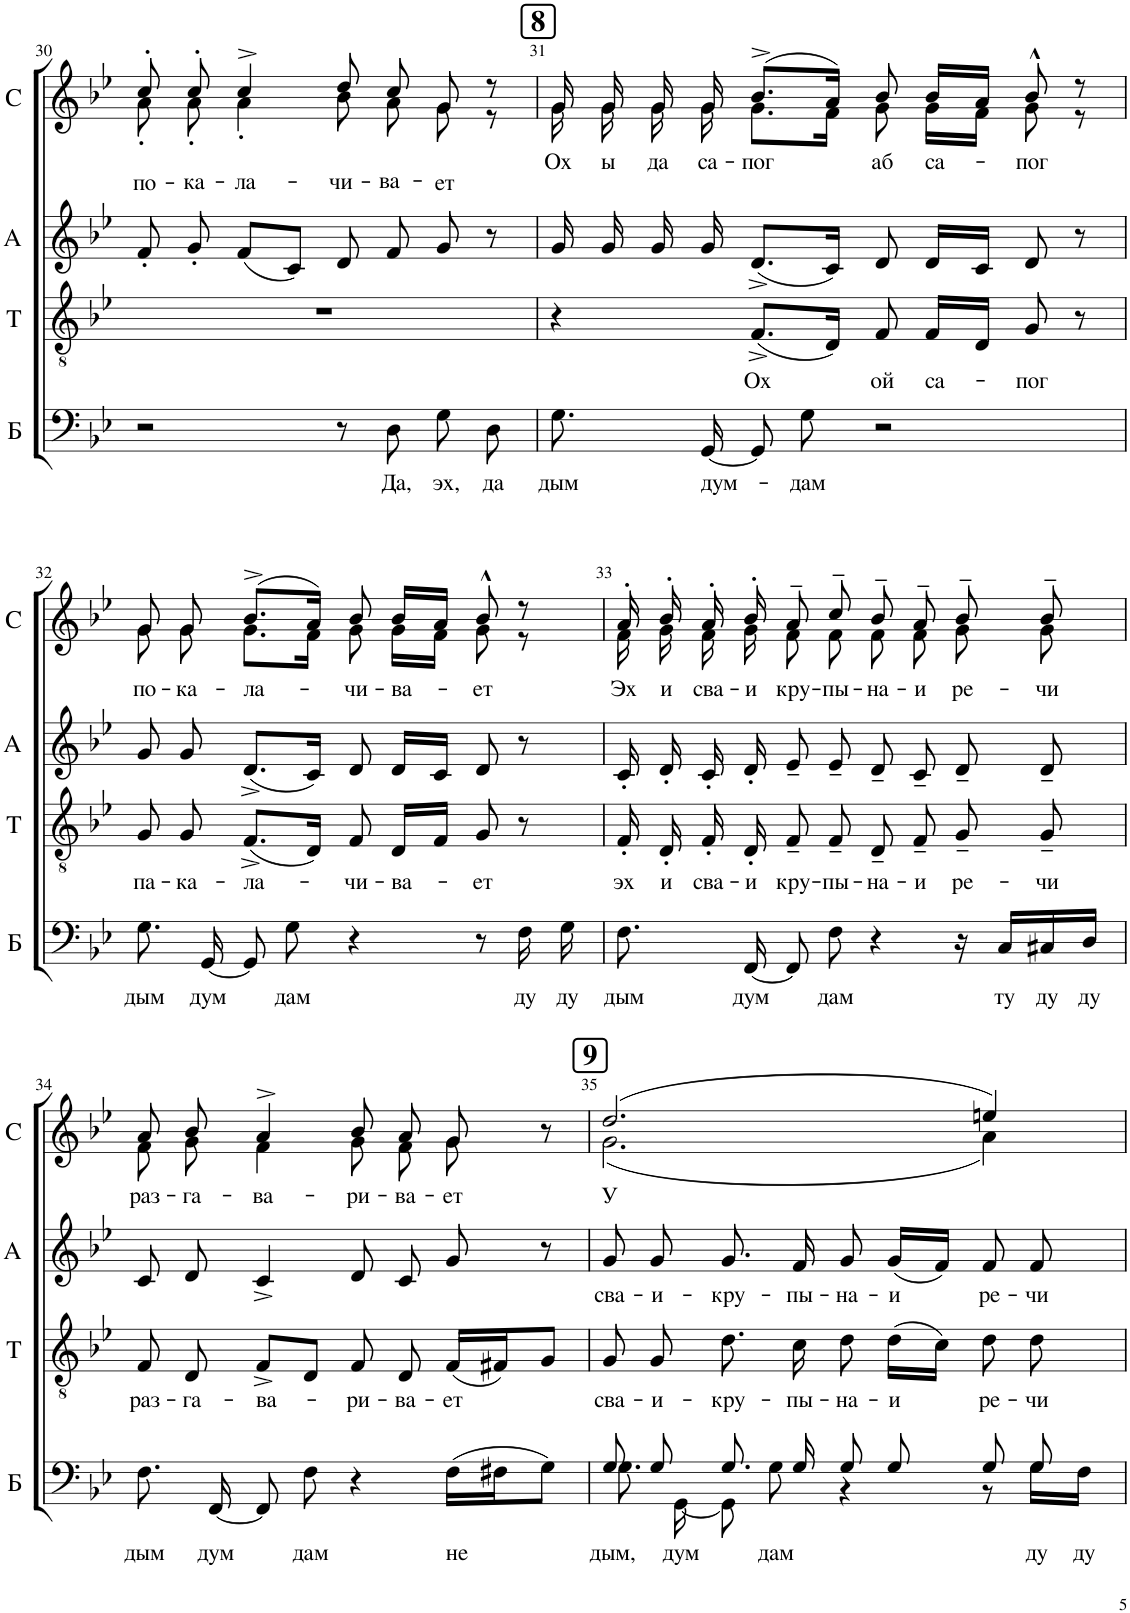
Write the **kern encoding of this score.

**kern	**text	**kern	**text	**kern	**kern	**text
*part4	*part4	*part3	*part3	*part2	*part1	*part1
*staff4	*staff4	*staff3	*staff3	*staff2	*staff1	*staff1
*I"Бас	*	*I"Тенор	*	*I"Альт	*I"Сопрано	*
*clefF4	*	*clefGv2	*	*clefG2	*clefG2	*
*k[b-e-]	*	*k[b-e-]	*	*k[b-e-]	*k[b-e-]	*
*M4/4	*	*M4/4	*	*M4/4	*M4/4	*
*met(c)	*	*met(c)	*	*met(c)	*met(c)	*
=29	=29	=29	=29	=29	=29	=29
*	*	*	*	*	*^	*
!	!	!	!	!	!	!	!LO:LY:b
1r	.	1r	.	16f/	16cc/	16a\	Ох,
!	!	!	!	!	!	!	!LO:LY:b
.	.	.	.	16f/	16cc/	16a\	и
!	!	!	!	!	!	!	!LO:LY:b
.	.	.	.	16f/	16cc/	16a\	он
!	!	!	!	!	!	!	!LO:LY:b
.	.	.	.	16f/	16cc/	16a\	са-
!	!	!	!	!	!	!	!LO:LY:b
.	.	.	.	4f/	(8cc^/L	(8a\L	-пог
.	.	.	.	.	8ee-/J)	8cc\J)	.
!	!	!	!	!	!	!	!LO:LY:b
.	.	.	.	8f'/	8dd'/	8b-'\	аб
!	!	!	!	!	!	!	!LO:LY:b
.	.	.	.	8f'/	8cc'/	8a'\	са-
!	!	!	!	!	!	!	!LO:LY:b
.	.	.	.	8g'/	8dd'/	8b-'\	-пог
.	.	.	.	8r	8r	8r	.
!!LO:PB:g=z	!!
=30	=30	=30	=30	=30	=30	=30	=30
!	!	!	!	!	!	!	!LO:LY:b
2r	.	1r	.	8f'/	8cc'/	8a'\	по-
!	!	!	!	!	!	!	!LO:LY:b
.	.	.	.	8g'/	8cc'/	8a'\	-ка-
!	!	!	!	!	!	!	!LO:LY:b
.	.	.	.	(8f/L	4cc^/	4a'\	-ла-
.	.	.	.	8c/J)	.	.	.
!	!	!	!	!	!	!	!LO:LY:b
8r	.	.	.	8d/	8dd/	8b-\	-чи-
!	!LO:LY:b	!	!	!	!	!	!LO:LY:b
8D\	Да,	.	.	8f/	8cc/	8a\	-ва-
!	!LO:LY:b	!	!	!	!	!	!LO:LY:b
8G\	эх,	.	.	8g/	8g/	8g\	-ет
!	!LO:LY:b	!	!	!	!	!	!
8D\	да	.	.	8r	8r	8r	.
!!LO:REH:place=s1:a:B:cj:fs=14:t=8	!!
=31	=31	=31	=31	=31	=31	=31	=31
!	!LO:LY:b	!	!	!	!	!	!LO:LY:b
8.G\	дым	4r	.	16g/	16g/	16g\	Ох
!	!	!	!	!	!	!	!LO:LY:b
.	.	.	.	16g/	16g/	16g\	ы
!	!	!	!	!	!	!	!LO:LY:b
.	.	.	.	16g/	16g/	16g\	да
!	!LO:LY:b	!	!	!	!	!	!LO:LY:b
[16GG/	дум-	.	.	16g/	16g/	16g\	са-
!	!	!	!LO:LY:b	!	!	!	!LO:LY:b
8GG/]	.	(8.F^/L	Ох	(8.d^/L	(8.b-^/L	8.g\L	-пог
!	!LO:LY:b	!	!	!	!	!	!
8G\	-дам	.	.	.	.	.	.
.	.	16D/Jk)	.	16c/Jk)	16a/Jk)	16f\Jk	.
!	!	!	!LO:LY:b	!	!	!	!LO:LY:b
2r	.	8F/	ой	8d/	8b-/	8g\	аб
!	!	!	!LO:LY:b	!	!	!	!LO:LY:b
.	.	16F/LL	са-	16d/LL	16b-/LL	16g\LL	са-
.	.	16D/JJ	.	16c/JJ	16a/JJ	16f\JJ	.
!	!	!	!LO:LY:b	!	!	!	!LO:LY:b
.	.	8G/	-пог	8d/	8b-^^/	8g\	-пог
.	.	8r	.	8r	8r	8r	.
!!LO:LB:g=z	!!
=32	=32	=32	=32	=32	=32	=32	=32
!	!LO:LY:b	!	!LO:LY:b	!	!	!	!LO:LY:b
8.G\	дым	8G/	па-	8g/	8g/	8g\	по-
!	!	!	!LO:LY:b	!	!	!	!LO:LY:b
.	.	8G/	-ка-	8g/	8g/	8g\	-ка-
!	!LO:LY:b	!	!	!	!	!	!
[16GG/	дум	.	.	.	.	.	.
!	!	!	!LO:LY:b	!	!	!	!LO:LY:b
8GG/]	.	(8.F^/L	-ла-	(8.d^/L	(8.b-^/L	8.g\L	-ла-
!	!LO:LY:b	!	!	!	!	!	!
8G\	дам	.	.	.	.	.	.
.	.	16D/Jk)	.	16c/Jk)	16a/Jk)	16f\Jk	.
!	!	!	!LO:LY:b	!	!	!	!LO:LY:b
4r	.	8F/	-чи-	8d/	8b-/	8g\	-чи-
!	!	!	!LO:LY:b	!	!	!	!LO:LY:b
.	.	16D/LL	-ва-	16d/LL	16b-/LL	16g\LL	-ва-
.	.	16F/JJ	.	16c/JJ	16a/JJ	16f\JJ	.
!	!	!	!LO:LY:b	!	!	!	!LO:LY:b
8r	.	8G/	-ет	8d/	8b-^^/	8g\	-ет
!	!LO:LY:b	!	!	!	!	!	!
16F\	ду	8r	.	8r	8r	8r	.
!	!LO:LY:b	!	!	!	!	!	!
16G\	ду	.	.	.	.	.	.
=33	=33	=33	=33	=33	=33	=33	=33
!	!LO:LY:b	!	!LO:LY:b	!	!	!	!LO:LY:b
8.F\	дым	16F'/	эх	16c'/	16a'/	16f\	Эх
!	!	!	!LO:LY:b	!	!	!	!LO:LY:b
.	.	16D'/	и	16d'/	16b-'/	16g\	и
!	!	!	!LO:LY:b	!	!	!	!LO:LY:b
.	.	16F'/	сва-	16c'/	16a'/	16f\	сва-
!	!LO:LY:b	!	!LO:LY:b	!	!	!	!LO:LY:b
[16FF/	дум	16D'/	-и	16d'/	16b-'/	16g\	-и
!	!	!	!LO:LY:b	!	!	!	!LO:LY:b
8FF/]	.	8F~/	кру-	8e-~/	8a~/	8f\	кру-
!	!LO:LY:b	!	!LO:LY:b	!	!	!	!LO:LY:b
8F\	дам	8F~/	-пы-	8e-~/	8cc~/	8f\	-пы-
!	!	!	!LO:LY:b	!	!	!	!LO:LY:b
4r	.	8D~/	-на-	8d~/	8b-~/	8f\	-на-
!	!	!	!LO:LY:b	!	!	!	!LO:LY:b
.	.	8F~/	-и	8c~/	8a~/	8f\	-и
!	!	!	!LO:LY:b	!	!	!	!LO:LY:b
16r	.	8G~/	ре-	8d~/	8b-~/	8g\	ре-
!	!LO:LY:b	!	!	!	!	!	!
16C/LL	ту	.	.	.	.	.	.
!	!LO:LY:b	!	!LO:LY:b	!	!	!	!LO:LY:b
16C#X/	ду	8G~/	-чи	8d~/	8b-~/	8g\	-чи
!	!LO:LY:b	!	!	!	!	!	!
16D/JJ	ду	.	.	.	.	.	.
!!LO:LB:g=z	!!
=34	=34	=34	=34	=34	=34	=34	=34
!	!LO:LY:b	!	!LO:LY:b	!	!	!	!LO:LY:b
8.F\	дым	8F/	раз-	8c/	8a/	8f\	раз-
!	!	!	!LO:LY:b	!	!	!	!LO:LY:b
.	.	8D/	-га-	8d/	8b-/	8g\	-га-
!	!LO:LY:b	!	!	!	!	!	!
[16FF/	дум	.	.	.	.	.	.
!	!	!	!LO:LY:b	!	!	!	!LO:LY:b
8FF/]	.	8F^/L	-ва-	4c^/	4a^/	4f\	-ва-
!	!LO:LY:b	!	!	!	!	!	!
8F\	дам	8D/J	.	.	.	.	.
!	!	!	!LO:LY:b	!	!	!	!LO:LY:b
4r	.	8F/	-ри-	8d/	8b-/	8g\	-ри-
!	!	!	!LO:LY:b	!	!	!	!LO:LY:b
.	.	8D/	-ва-	8c/	8a/	8f\	-ва-
!	!LO:LY:b	!	!LO:LY:b	!	!	!	!LO:LY:b
(16F\LL	не-	(16F/LL	-ет	8g/	8g/	8g\	-ет
16F#X\J	.	16F#X/J)	.	.	.	.	.
8G\J)	.	8G/J	.	8r	8r	8ryy	.
*	*	*	*	*	*v	*v	*
=	=	=	=	=	=	=
*-	*-	*-	*-	*-	*-	*-
